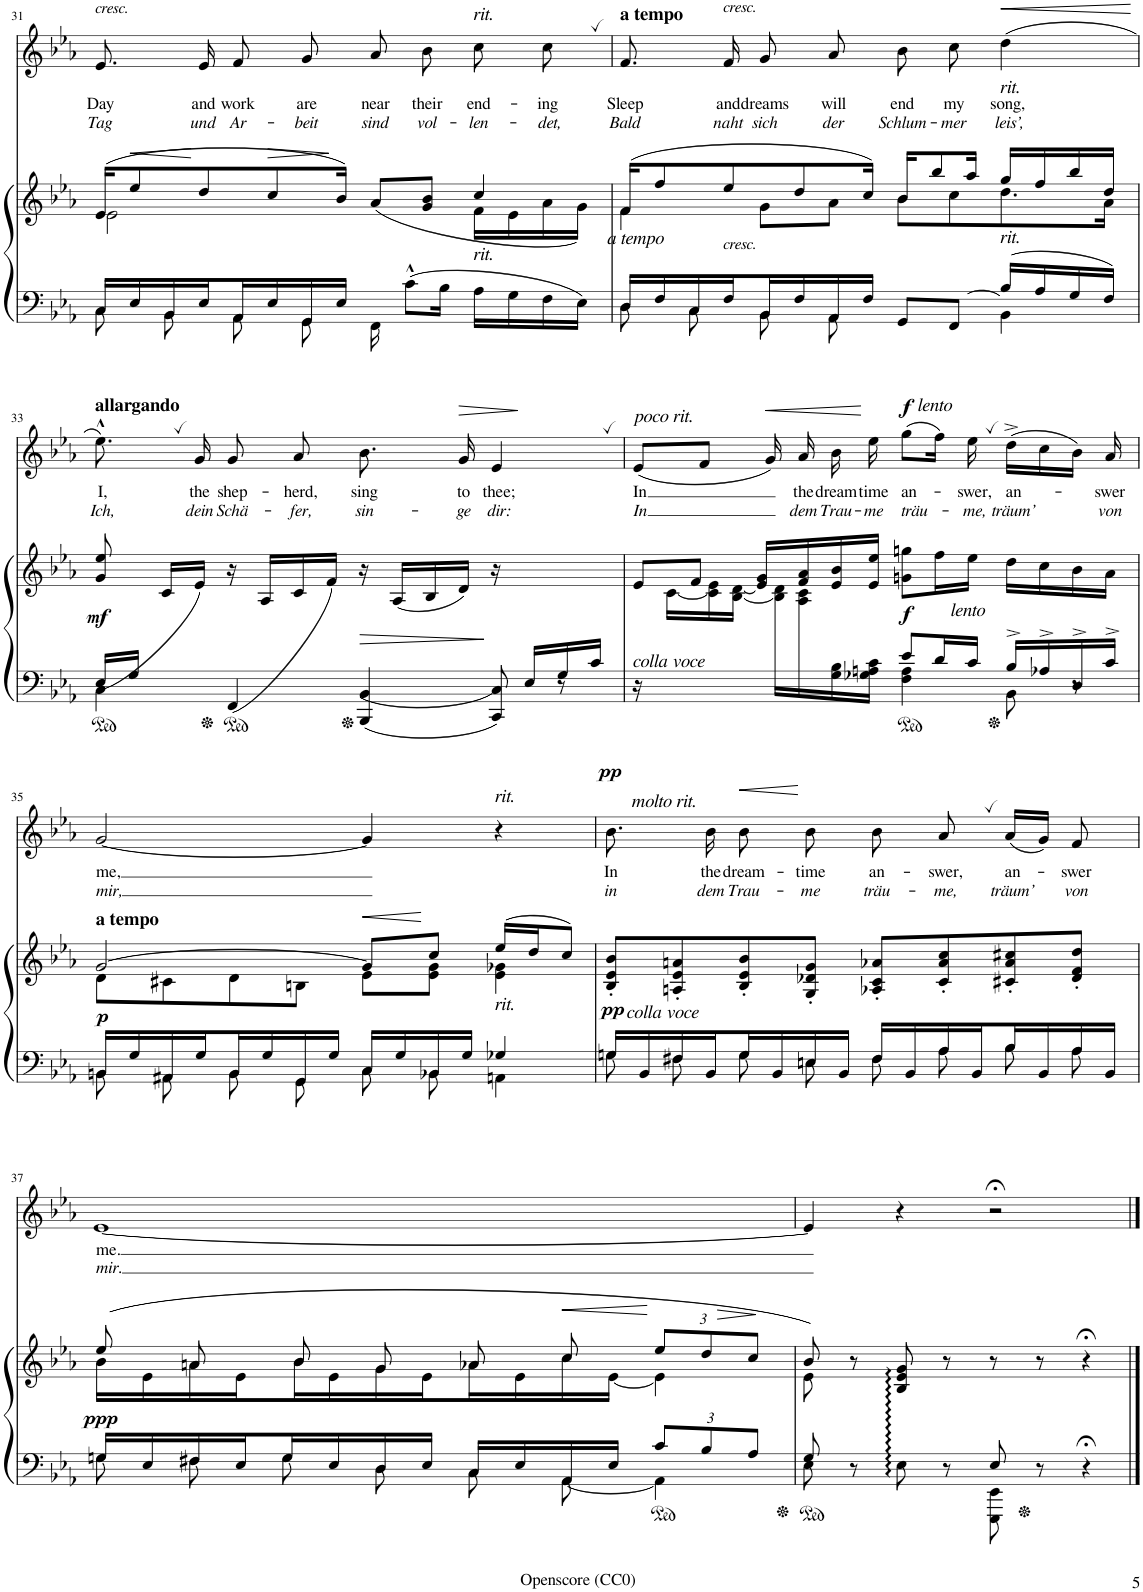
**kern	**kern	**dynam	**kern	**text	**text	**dynam
*part2	*part2	*part2	*part1	*part1	*part1	*part1
*staff3	*staff2	*staff2/3	*staff1	*staff1	*staff1	*staff1
*I"Piano	*	*	*I"Voice	*	*	*
*I'Pno	*	*	*	*	*	*
!!LO:PB:g=z
*clefF4	*clefG2	*	*clefG2	*	*	*
*k[b-e-a-]	*k[b-e-a-]	*	*k[b-e-a-]	*	*	*
*M4/4	*M4/4	*	*M4/4	*	*	*
=31	=31	=31	=31	=31	=31	=31
*^	*^	*	*	*	*	*
!	!	!	!	!	!LO:TX:a:i:t=cresc.	!	!	!
!	!	!	!	!	!	!LO:LY:b	!LO:LY:b	!
16C/LL	8C\	(16e-/KL	2e-\	.	8.e-/	Day	Tag	.
!	!	!	!	!LO:HP:b	!	!	!	!
16E-/	.	8ee-/	.	<	.	.	.	.
!	!LO:N:head=solid	!	!	!	!	!	!	!
16BB-/	8BB-\	.	.	.	.	.	.	.
!	!	!	!	!	!	!LO:LY:b	!LO:LY:b	!
16E-/J	.	8dd/	.	.	16e-/	and	und	.
!	!	!	!	!	!	!LO:LY:b	!LO:LY:b	!
16AA-/L	8AA-\	.	.	.	8f/	work	Ar-	.
!	!	!	!	!LO:HP:b	!	!	!	!
16E-/	.	8cc/	.	>	.	.	.	.
!	!	!	!	!	!	!LO:LY:b	!LO:LY:b	!
16GG/	8GG\	.	.	.	8g/	are	-beit	.
16E-/JJ	.	16b-/Jk)	.	[	.	.	.	.
!	!	!	!	!	!	!LO:LY:b	!LO:LY:b	!
16FF\	2ryy	(8a-/L	4ryy	.	8a-/	near	sind	.
8c^^\L	.	.	.	.	.	.	.	.
!	!	!	!	!	!	!LO:LY:b	!LO:LY:b	!
.	.	8g/ 8b-/J	.	.	8b-\	their	vol-	.
16B-\Jk	.	.	.	.	.	.	.	.
!	!	!	!	!	!LO:TX:a:i:t=rit.	!	!	!
!	!	!LO:TX:b:i:t=rit.	!	!	!	!	!	!
!	!	!	!	!	!	!LO:LY:b	!LO:LY:b	!
16A-\LL	.	4cc/	16f\LL	.	8cc\	end-	-len-	.
16G\	.	.	16e-\	.	.	.	.	.
!	!	!	!	!	!	!LO:LY:b	!LO:LY:b	!
16F\	.	.	16a-\	.	8cc,\	-ing	-det,	.
16E-\JJ	.	.	16g\JJ)	.	.	.	.	.
=32	=32	=32	=32	=32	=32	=32	=32	=32
!	!	!	!	!	!LO:TX:a:B:t=a tempo	!	!	!
!	!	!LO:TX:b:i:t=a tempo	!	!	!	!	!	!
!	!	!	!	!	!	!LO:LY:b	!LO:LY:b	!
16D/LL	8D\	(16f/KL	4f\	.	8.f/	Sleep	Bald	.
16F/	.	8ff/	.	.	.	.	.	.
!	!LO:N:head=solid	!	!	!	!	!	!	!
16C/	8C\	.	.	.	.	.	.	.
!	!	!	!	!	!LO:TX:a:i:t=cresc.	!	!	!
!LO:TX:a:i:t=cresc.	!	!	!	!	!	!	!	!
!	!	!	!	!	!	!LO:LY:b	!LO:LY:b	!
16F/J	.	8ee-/	.	.	16f/	and	naht	.
!	!	!	!	!	!	!LO:LY:b	!LO:LY:b	!
16BB-/L	8BB-\	.	8g\L	.	8g/	dreams	sich	.
16F/	.	8dd/	.	.	.	.	.	.
!	!	!	!	!	!	!LO:LY:b	!LO:LY:b	!
16AA-/	8AA-\	.	8a-\J	.	8a-/	will	der	.
16F/JJ	.	16cc/Jk)	.	.	.	.	.	.
!	!	!	!	!	!	!LO:LY:b	!LO:LY:b	!
8GG/L	4ryy	16b-/KL	8b-\L	.	8b-\	end	Schlum-	.
.	.	8bb-/	.	.	.	.	.	.
!	!	!	!	!	!	!LO:LY:b	!LO:LY:b	!
8FF/J	.	.	8cc\	.	8cc\	my	-mer	.
.	.	16aa-/Jk	.	.	.	.	.	.
!	!	!	!	!	!LO:TX:b:i:t=rit.	!	!	!
!	!	!LO:TX:b:i:t=rit.	!	!	!	!	!	!
!	!	!	!	!	!	!LO:LY:b	!LO:LY:b	!LO:HP:b
16B-/LL	4BB-\	16gg/LL	8.dd\	.	(4dd\	song,	leis’,	<
16A-/	.	16ff/	.	.	.	.	.	.
16G/	.	16bb-/	.	.	.	.	.	.
16F/JJ	.	16dd/JJ	16a-\Jk	.	.	.	.	.
!!LO:LB:g=z
=33	=33	=33	=33	=33	=33	=33	=33	=33
*	*^	*	*	*	*	*	*	*
!	!	!	!	!	!	!LO:TX:a:B:t=allargando	!	!	!
!	!	!	!	!	!LO:DY:a=2	!	!LO:LY:b	!LO:LY:b	!
*	*	*	*v	*v	*	*	*	*	*
16ryy	16E-/LL	4C\	8g/ 8ee-/	mf	8.ee-^^,\)	I,	Ich,	.
.	16G/JJ	.	.	.	.	.	.	.
.	2..ryy	.	16c/LL	.	.	.	.	.
!	!	!	!	!	!	!LO:LY:b	!LO:LY:b	!
.	.	.	(16e-/JJ	.	16g/	the	dein	.
!	!	!	!	!	!	!LO:LY:b	!LO:LY:b	!
.	.	4FF/	16r	.	8g/	shep-	Schä-	.
.	.	.	16A-/LL	.	.	.	.	.
!	!	!	!	!	!	!LO:LY:b	!LO:LY:b	!
.	.	.	16c/	.	8a-/	-herd,	-fer,	.
.	.	.	(16f/JJ	.	.	.	.	.
!	!	!	!	!LO:HP:b=2	!	!LO:LY:b	!LO:LY:b	!
.	.	4BBB-/ 4BB-/	16r	>	8.b-\	sing	sin-	.
.	.	.	(<16A-/LL	.	.	.	.	.
.	.	.	16B-/	.	.	.	.	.
!	!	!	!	!	!	!LO:LY:b	!LO:LY:b	!LO:HP:b
.	.	.	16d/JJ)	.	16g/	to	-ge	>
!	!	!	!	!	!	!LO:LY:b	!LO:LY:b	!
.	.	8CC/ 8C/	16r	]	4e-,/	thee;	dir:	.
16E-/LL	.	.	8.ryy	.	.	.	.	.
16G/	.	8r	.	.	.	.	.	.
16c/JJ	.	.	.	.	.	.	.	.
*v	*v	*v	*	*	*	*	*	*
.	.	.	.	.	.	[
=34	=34	=34	=34	=34	=34	=34
*^	*^	*	*	*	*	*
!	!	!	!	!	!LO:TX:a:i:t=poco rit.	!	!	!
!	!	!LO:TX:b:i:t=colla voce	!	!	!	!	!	!
!	!	!	!	!	!	!LO:LY:b	!LO:LY:b	!
2ryy	16r	8e-/L	16ryy	.	(8e-/L	-In	In	.
.	16ryy	.	[<16c\LL	.	.	.	.	.
*v	*v	*	*	*	*	*	*	*
.	8f/J	16c\] 16e-\	.	8f/J	.	.	.
.	.	[16B-\ [<16d\JJ	.	.	.	.	.
!	!	!	!	!	!	!	!LO:HP:b
.	16e-/ 16g/LL	16B-\] 16d\]LL	.	16g/)	.	.	<
!	!	!	!	!	!LO:LY:b	!LO:LY:b	!
.	16f/ 16a-/	16A-\ 16c\	.	16a-/	the	dem	.
*^	*	*	*	*	*	*	*
!	!	!	!	!	!	!LO:LY:b	!LO:LY:b	!
.	16G\ 16B-\	16e-/ 16b-/	2ryy	.	16b-\	dream-	Trau-	.
!	!	!	!	!	!	!LO:LY:b	!LO:LY:b	!
.	16G-X\ 16An\ 16c\JJ	16e-/ 16ee-/JJ	.	.	16ee-\	-time	-me	]
!	!	!	!	!	!LO:TX:a:i:t=lento	!	!	!
!	!	!	!	!LO:DY:b	!	!LO:LY:b	!LO:LY:b	!LO:DY:a
8e-/L	4F\ 4A\	8gn\ 8ggn\L	.	f	(8gg\L	an-	träu-	f
!	!	!LO:TX:b:i:t=lento	!	!	!	!	!	!
16d/L	.	16ff\L	.	.	16ff\Jk)	.	.	.
!	!	!	!	!	!	!LO:LY:b	!LO:LY:b	!
16c/JJ	.	16ee-\JJ	.	.	16ee-,\	-swer,	-me,	.
!	!	!	!	!	!	!LO:LY:b	!LO:LY:b	!
16B-^/LL	8BB-\	16dd\LL	.	.	(16dd^\LL	an-	träum’	.
16A-X^/	.	16cc\	.	.	16cc\	.	.	.
16D^/	8r	16b-\	8ryy	.	16b-\JJ)	.	.	.
!	!	!	!	!	!	!LO:LY:b	!LO:LY:b	!
16c^/JJ	.	16a-\JJ	.	.	16a-/	-swer	von	.
!!LO:LB:g=z
=35	=35	=35	=35	=35	=35	=35	=35	=35
!	!	!	!	!	!LO:TX:b:B:t=a tempo	!	!	!
!	!	!	!	!LO:DY:a=2	!	!LO:LY:b	!LO:LY:b	!
16BBn/LL	8BB\	[>2g/	8d\L	p	[2g/	me,	mir,	.
16G/	.	.	.	.	.	.	.	.
!	!LO:N:head=solid	!	!	!	!	!	!	!
16AA#X/	8AA#\	.	8c#X\	.	.	.	.	.
16G/J	.	.	.	.	.	.	.	.
16BB/L	8BB\	.	8d\	.	.	.	.	.
16G/	.	.	.	.	.	.	.	.
16GG/	8GG\	.	8Bn\J	.	.	.	.	.
16G/JJ	.	.	.	.	.	.	.	.
!	!	!	!	!LO:HP:b	!	!	!	!
16C/LL	8C\	8g/L]	8e-\L	<	4g/]	.	.	.
16G/	.	.	.	.	.	.	.	.
16BB-X/	8BB-\	8cc/J	8e-\ 8g\J	]	.	.	.	.
16G/JJ	.	.	.	.	.	.	.	.
!	!	!	!	!	!LO:TX:a:i:t=rit.	!	!	!
!	!	!LO:TX:b:i:t=rit.	!	!	!	!	!	!
4G-X/	4AAn\	(16ee-/LL	4e-\ 4g-X\	.	4r	.	.	.
.	.	16dd/J	.	.	.	.	.	.
.	.	8cc/J)	.	.	.	.	.	.
*	*	*v	*v	*	*	*	*	*
=36	=36	=36	=36	=36	=36	=36	=36
!	!	!	!	!LO:TX:a:i:t=molto rit.	!	!	!
!	!	!LO:TX:b:i:t=colla voce	!	!	!	!	!
!	!	!	!LO:DY:b	!	!LO:LY:b	!LO:LY:b	!LO:DY:a
16Gn/LL	8G\	8B-/' 8e-/' 8b-/'L	pp	8.b-\	In	in	pp
16BB-/	.	.	.	.	.	.	.
!	!LO:N:head=solid	!	!	!	!	!	!
16F#X/	8F#\	8An/' 8e-/' 8an/'	.	.	.	.	.
!	!	!	!	!	!LO:LY:b	!LO:LY:b	!
16BB-/J	.	.	.	16b-\	the	dem	.
!	!	!	!	!	!LO:LY:b	!LO:LY:b	!
16G/L	8G\	8B-/' 8e-/' 8b-/'	.	8b-\	dream-	Trau-	.
16BB-/	.	.	.	.	.	.	.
!	!	!	!	!	!LO:LY:b	!LO:LY:b	!
16En/	8E\	8G/' 8d-X/' 8g/'J	.	8b-\	-time	-me	[
16BB-/JJ	.	.	.	.	.	.	.
!	!	!	!	!	!LO:LY:b	!LO:LY:b	!
16F#/LL	8F#\	8A-X/' 8c/' 8a-X/'L	.	8b-\	an-	träu-	.
16BB-/	.	.	.	.	.	.	.
!	!	!	!	!	!LO:LY:b	!LO:LY:b	!
16A-/	8A-\	8c/' 8a-/' 8cc/'	.	8a-,/	-swer,	-me,	.
16BB-/J	.	.	.	.	.	.	.
!	!	!	!	!	!LO:LY:b	!LO:LY:b	!
16B-/L	8B-\	8c#X/' 8a-/' 8cc#X/'	.	(16a-/LL	an-	träum’	.
16BB-/	.	.	.	16g/JJ)	.	.	.
!	!	!	!	!	!LO:LY:b	!LO:LY:b	!
16A-/	8A-\	8d-/' 8f/' 8dd/'J	.	8f/	-swer	von	.
16BB-/JJ	.	.	.	.	.	.	.
!!LO:LB:g=z
=37	=37	=37	=37	=37	=37	=37	=37
*	*	*^	*	*	*	*	*
!	!	!	!	!LO:DY:a=2	!	!LO:LY:b	!LO:LY:b	!
16Gn/LL	8G\	(8ee-/	16b-\LL	ppp	[1e-	me.	mir.	.
16E-/	.	.	16e-\	.	.	.	.	.
!	!LO:N:head=solid	!	!	!	!	!	!	!
16F#X/	8F#\	8an/	16a\	.	.	.	.	.
16E-/J	.	.	16e-\J	.	.	.	.	.
16G/L	8G\	8b-/	16b-\L	.	.	.	.	.
16E-/	.	.	16e-\	.	.	.	.	.
16D/	8D\	8g/	16g\	.	.	.	.	.
16E-/JJ	.	.	16e-\J	.	.	.	.	.
16C/LL	8C\	8a-X/	16a-\L	.	.	.	.	.
16E-/	.	.	16e-\	.	.	.	.	.
!	!	!	!	!LO:HP:b	!	!	!	!
[<16AA-/	8AA-\	8cc/	16cc\	<	.	.	.	.
16E-/JJ	.	.	[16e-\JJ	.	.	.	.	.
*Xbrackettup	*	*Xbrackettup	*	*	*	*	*	*
12c/L	4AA-\]	12ee-/L	4e-\]	[	.	.	.	.
12B-/	.	12dd/	.	.	.	.	.	.
12A-/J	.	12cc/J	.	.	.	.	.	.
*v	*v	*	*	*	*	*	*	*
*	*v	*v	*	*	*	*	*
.	.	[	.	.	.	.
=38	=38	=38	=38	=38	=38	=38
*^	*^	*	*	*	*	*
8G/	8E-\	8b-/)	8e-\	.	4e-/]	.	.	.
8r	4.ryy	8r	2..ryy	.	.	.	.	.
8E-::\	.	8B-/:: 8e-/:: 8g/::	.	.	4r	.	.	.
8r	.	8r	.	.	.	.	.	.
8E-/	8EEE-\ 8EE-\	8r	.	.	2r;<	.	.	.
8r	4.ryy	8r	.	.	.	.	.	.
4r;<	.	4r;<	.	.	.	.	.	.
*v	*v	*	*	*	*	*	*	*
*	*v	*v	*	*	*	*	*
==	==	==	==	==	==	==
*-	*-	*-	*-	*-	*-	*-
